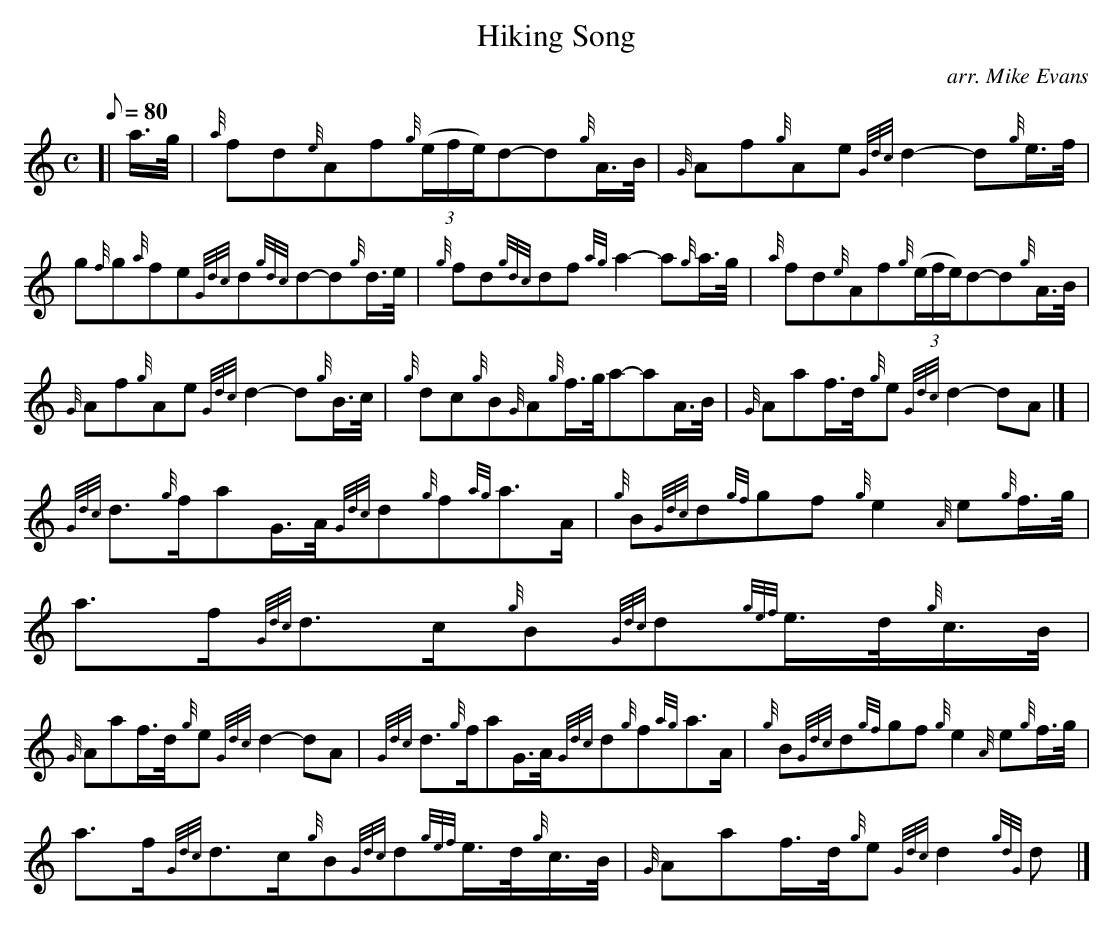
X:1
T:Hiking Song
M:C
L:1/8
Q:80
C:arr. Mike Evans
K:HP
[| a3/4g/4 | \
{a}fd{e}Af{g}((3e/2f/2e/2)d-d{g}A3/4B/4 | \
{G}Af{g}Ae{Gdc}d2-d{g}e3/4f/4 |
g{f}g{a}fe{Gdc}d{gdc}d-d{g}d3/4e/4 | \
{g}fd{gdc}df{ag}a2-a{g}a3/4g/4 | \
{a}fd{e}Af{g}((3e/2f/2e/2)d-d{g}A3/4B/4 |
{G}Af{g}Ae{Gdc}d2-d{g}B3/4c/4 | \
{g}dc{g}B{G}A{g}f3/4g/4a-aA3/4B/4 | \
{G}Aaf3/4d/4{g}e{Gdc}d2-dA|] [ |
{Gdc}d3/2{g}f/2aG3/4A/4{Gdc}d{g}f{ag}a3/2A/2 | \
{g}B{Gdc}d{gf}gf{g}e2{A}e{g}f3/4g/4 | \
a3/2f/2{Gdc}d3/2c/2{g}B{Gdc}d{gef}e3/4d/4{g}c3/4B/4 |
{G}Aaf3/4d/4{g}e{Gdc}d2-dA | \
{Gdc}d3/2{g}f/2aG3/4A/4{Gdc}d{g}f{ag}a3/2A/2 | \
{g}B{Gdc}d{gf}gf{g}e2{A}e{g}f3/4g/4 |
a3/2f/2{Gdc}d3/2c/2{g}B{Gdc}d{gef}e3/4d/4{g}c3/4B/4 | \
{G}Aaf3/4d/4{g}e{Gdc}d2{gdG}d|]
